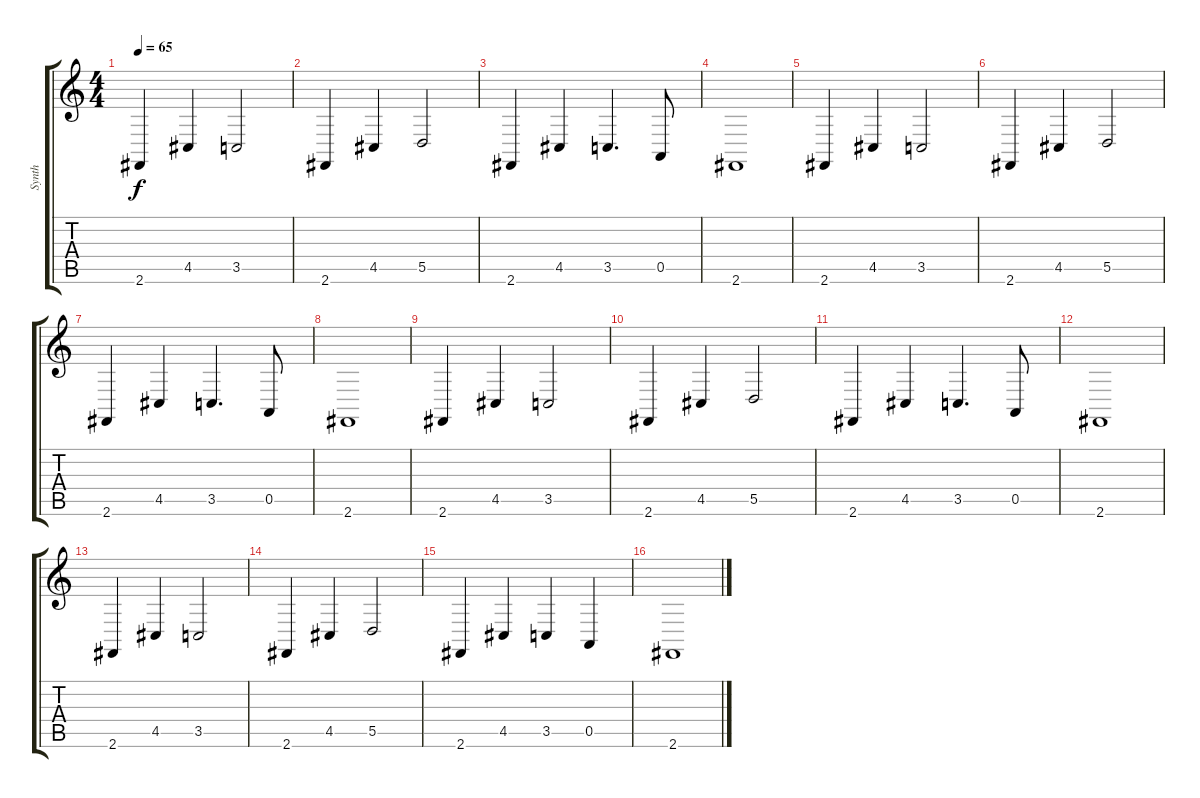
\track ("Synth" "Synth") {instrument lead2sawtooth}
\staff {score tabs}
\tuning (E4 B3 G3 D3 A2 E2) {hide}
\ts (4 4)
\tempo 65
\clef g2
\ks c
2.6.4{dy f} 4.5.4 3.5.2 |
2.6.4 4.5.4 5.5.2 |
2.6.4 4.5.4 3.5.4{d} 0.5.8 |
2.6.1 |
2.6.4 4.5.4 3.5.2 |
2.6.4 4.5.4 5.5.2 |
2.6.4 4.5.4 3.5.4{d} 0.5.8 |
2.6.1 |
2.6.4 4.5.4 3.5.2 |
2.6.4 4.5.4 5.5.2 |
2.6.4 4.5.4 3.5.4{d} 0.5.8 |
2.6.1 |
2.6.4 4.5.4 3.5.2 |
2.6.4 4.5.4 5.5.2 |
2.6.4 4.5.4 3.5.4 0.5.4 |
2.6.1
